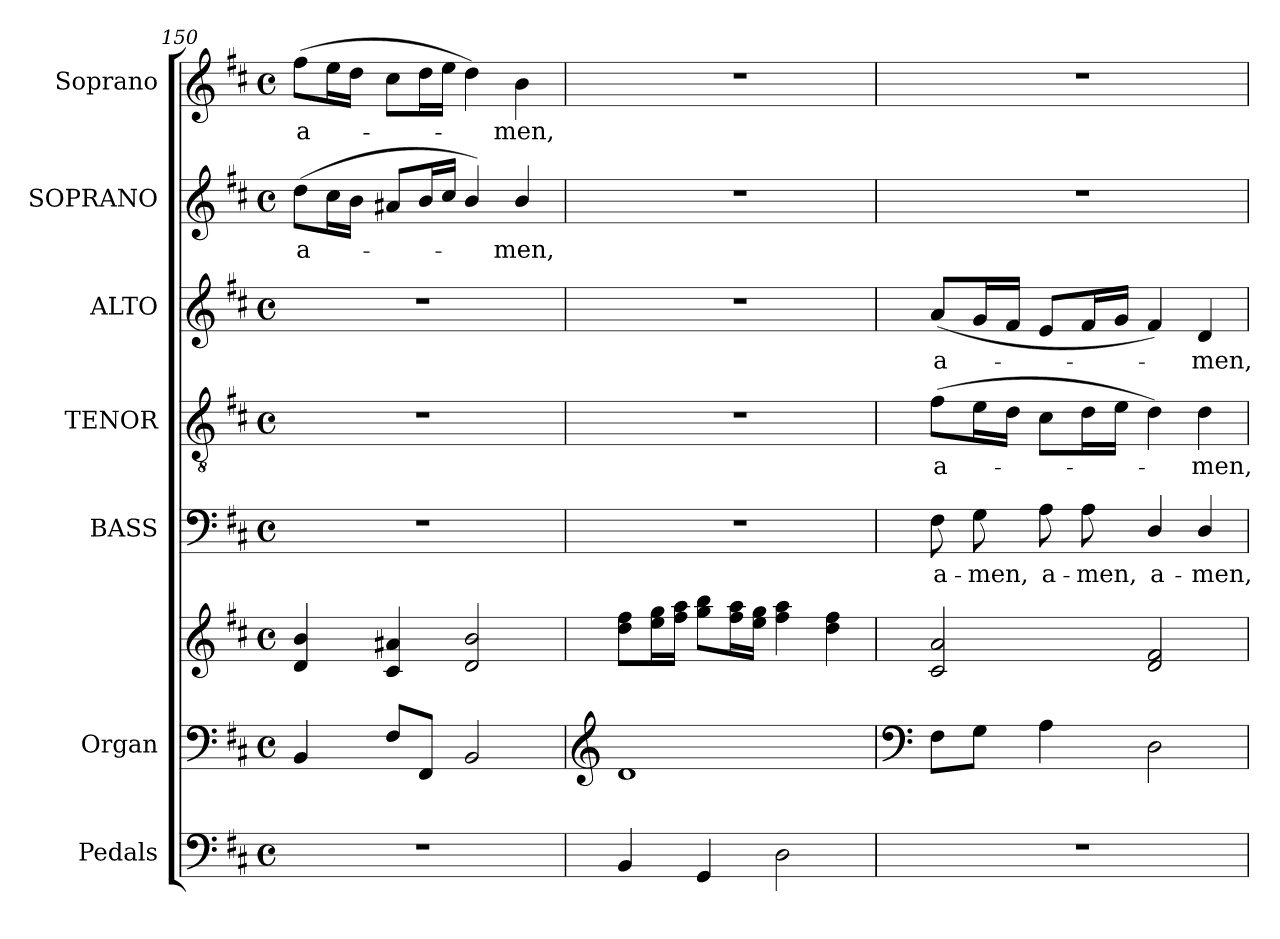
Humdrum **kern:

**kern	**kern	**kern	**kern	**text	**kern	**text	**kern	**text	**kern	**text	**kern	**text
*part7	*part6	*part6	*part5	*part5	*part4	*part4	*part3	*part3	*part2	*part2	*part1	*part1
*staff8	*staff7	*staff6	*staff5	*staff5	*staff4	*staff4	*staff3	*staff3	*staff2	*staff2	*staff1	*staff1
*I"Pedals	*I"Organ	*	*I"BASS	*	*I"TENOR	*	*I"ALTO	*	*I"SOPRANO	*	*I"Soprano	*
*I'Ped.	*I'Org.	*	*I'B.	*	*I'T.	*	*I'A.	*	*I'S.	*	*I'S.	*
*clefF4	*clefF4	*clefG2	*clefF4	*	*clefGv2	*	*clefG2	*	*clefG2	*	*clefG2	*
*	*	*	*	*	*ITrd7c12	*	*	*	*	*	*	*
*k[f#c#]	*k[f#c#]	*k[f#c#]	*k[f#c#]	*	*k[f#c#]	*	*k[f#c#]	*	*k[f#c#]	*	*k[f#c#]	*
*D:	*D:	*D:	*D:	*	*D:	*	*D:	*	*D:	*	*D:	*
*M4/4	*M4/4	*M4/4	*M4/4	*	*M4/4	*	*M4/4	*	*M4/4	*	*M4/4	*
*met(c)	*met(c)	*met(c)	*met(c)	*	*met(c)	*	*met(c)	*	*met(c)	*	*met(c)	*
=150	=150	=150	=150	=150	=150	=150	=150	=150	=150	=150	=150	=150
!	!	!	!	!	!	!	!	!	!	!LO:LY:b:color=#000000	!	!
!	!	!	!	!	!	!	!	!	!	!	!	!LO:LY:b:color=#000000
1r	4BBi/	4di/ 4bi	1r	.	1r	.	1r	.	(8ddi\L	a-	(8ff#i\L	a-
.	.	.	.	.	.	.	.	.	16cc#i\L	.	16eei\L	.
.	.	.	.	.	.	.	.	.	16bi\JJ	.	16ddi\JJ	.
.	8F#i/L	4c#i/ 4a#Xi	.	.	.	.	.	.	8a#Xi/L	.	8cc#i\L	.
.	8FF#i/J	.	.	.	.	.	.	.	16bi/L	.	16ddi\L	.
.	.	.	.	.	.	.	.	.	16cc#i/JJ	.	16eei\JJ	.
.	2BBi/	2di/ 2bi	.	.	.	.	.	.	4bi/)	.	4ddi\)	.
!	!	!	!	!	!	!	!	!	!	!LO:LY:b:color=#000000	!	!
!	!	!	!	!	!	!	!	!	!	!	!	!LO:LY:b:color=#000000
.	.	.	.	.	.	.	.	.	4bi/	-men,	4bi\	-men,
=151	=151	=151	=151	=151	=151	=151	=151	=151	=151	=151	=151	=151
*	*clefG2	*	*	*	*	*	*	*	*	*	*	*
4BBi/	1di	8ddi\ 8ff#iL	1r	.	1r	.	1r	.	1r	.	1r	.
.	.	16eei\ 16ggiL	.	.	.	.	.	.	.	.	.	.
.	.	16ff#i\ 16aaiJJ	.	.	.	.	.	.	.	.	.	.
4GGi/	.	8ggi\ 8bbiL	.	.	.	.	.	.	.	.	.	.
.	.	16ff#i\ 16aaiL	.	.	.	.	.	.	.	.	.	.
.	.	16eei\ 16ggiJJ	.	.	.	.	.	.	.	.	.	.
2Di\	.	4ff#i\ 4aai	.	.	.	.	.	.	.	.	.	.
.	.	4ddi\ 4ff#i	.	.	.	.	.	.	.	.	.	.
!!LO:LB:g=z
=152	=152	=152	=152	=152	=152	=152	=152	=152	=152	=152	=152	=152
*	*clefF4	*	*	*	*	*	*	*	*	*	*	*
!	!	!	!	!LO:LY:b:color=#000000	!	!	!	!	!	!	!	!
!	!	!	!	!	!	!LO:LY:b:color=#000000	!	!	!	!	!	!
!	!	!	!	!	!	!	!	!LO:LY:b:color=#000000	!	!	!	!
1r	8F#i\L	2c#i/ 2ai	8F#i\	a-	(8F#i\L	a-	(8ai/L	a-	1r	.	1r	.
!	!	!	!	!LO:LY:b:color=#000000	!	!	!	!	!	!	!	!
.	8Gi\J	.	8Gi\	-men,	16Ei\L	.	16gi/L	.	.	.	.	.
.	.	.	.	.	16Di\JJ	.	16f#i/JJ	.	.	.	.	.
!	!	!	!	!LO:LY:b:color=#000000	!	!	!	!	!	!	!	!
.	4Ai\	.	8Ai\	a-	8C#i\L	.	8ei/L	.	.	.	.	.
!	!	!	!	!LO:LY:b:color=#000000	!	!	!	!	!	!	!	!
.	.	.	8Ai\	-men,	16Di\L	.	16f#i/L	.	.	.	.	.
.	.	.	.	.	16Ei\JJ	.	16gi/JJ	.	.	.	.	.
!	!	!	!	!LO:LY:b:color=#000000	!	!	!	!	!	!	!	!
.	2Di\	2di/ 2f#i	4Di/	a-	4Di\)	.	4f#i/)	.	.	.	.	.
!	!	!	!	!LO:LY:b:color=#000000	!	!	!	!	!	!	!	!
!	!	!	!	!	!	!LO:LY:b:color=#000000	!	!	!	!	!	!
!	!	!	!	!	!	!	!	!LO:LY:b:color=#000000	!	!	!	!
.	.	.	4Di/	-men,	4Di\	-men,	4di/	-men,	.	.	.	.
=	=	=	=	=	=	=	=	=	=	=	=	=
*-	*-	*-	*-	*-	*-	*-	*-	*-	*-	*-	*-	*-
